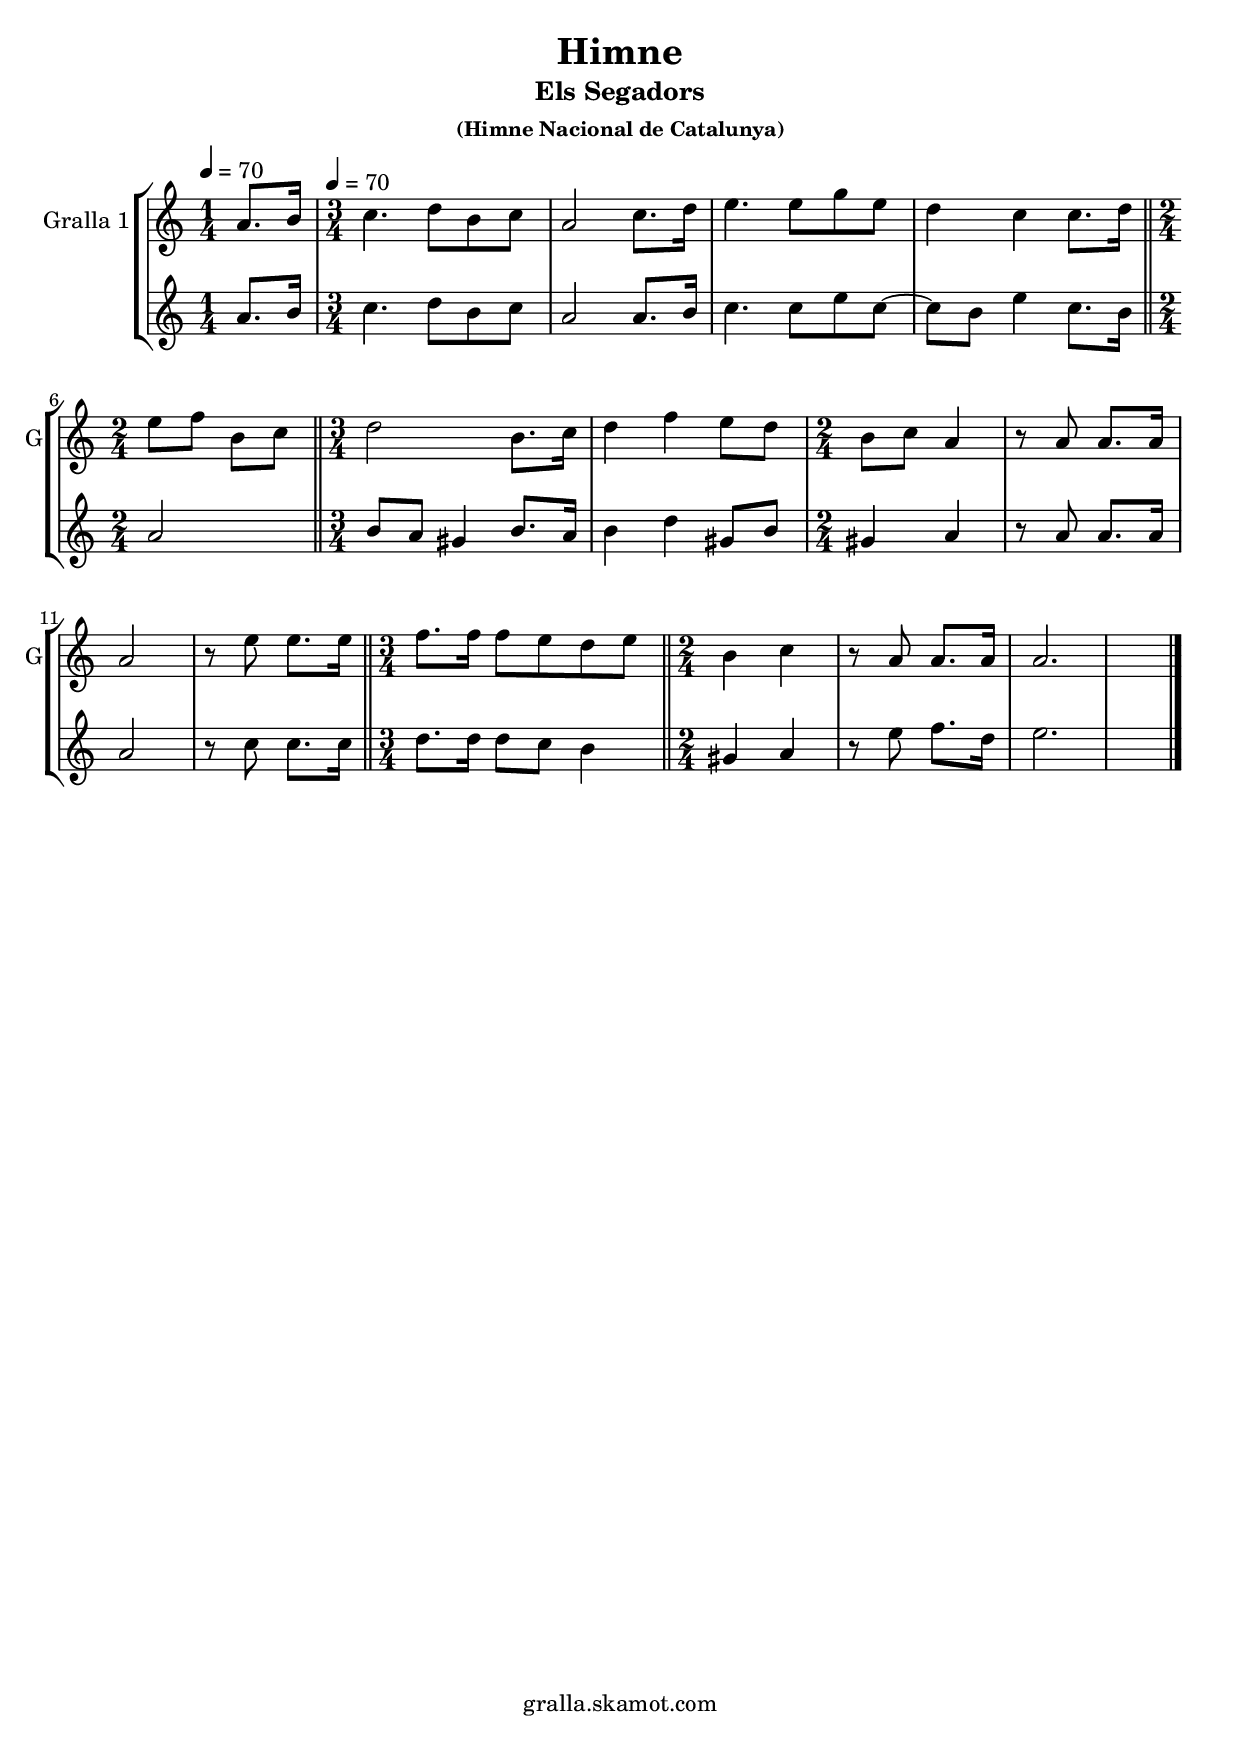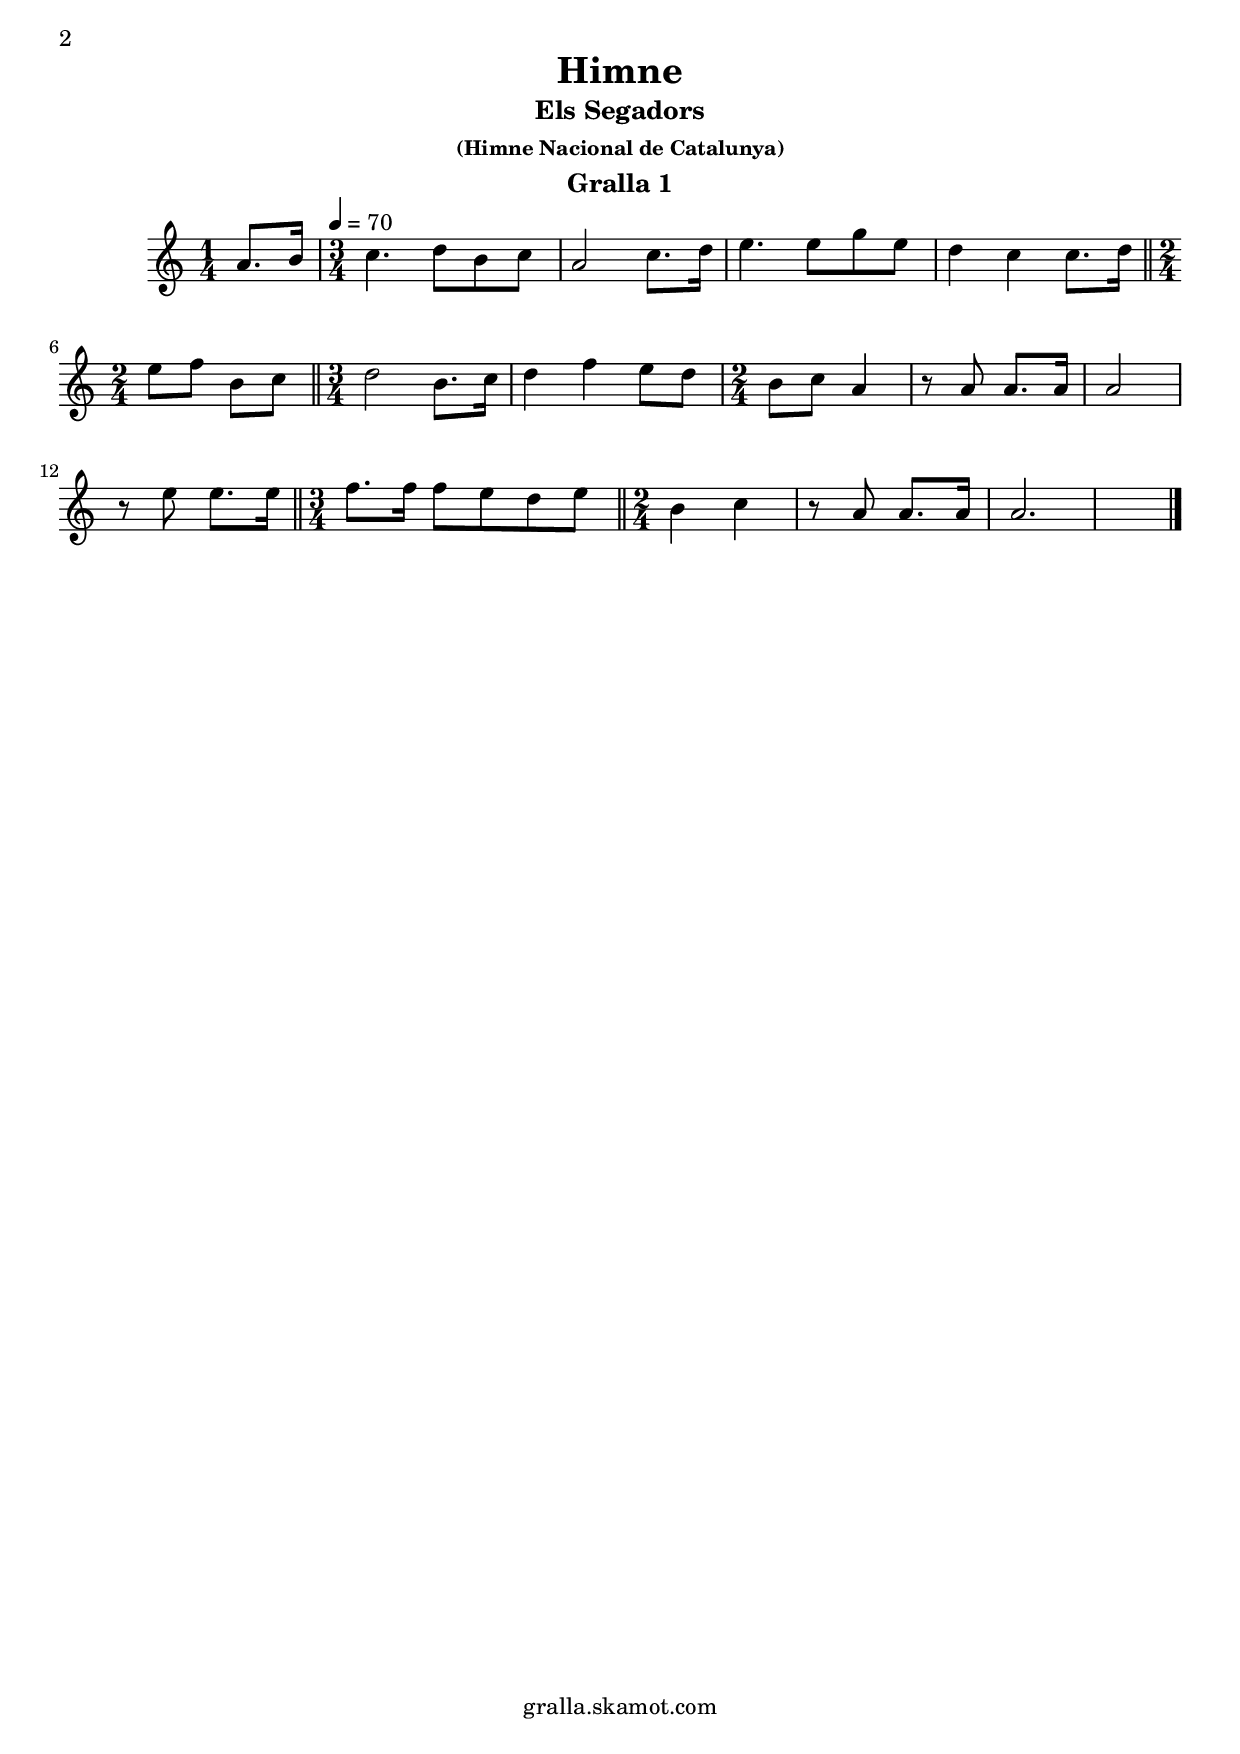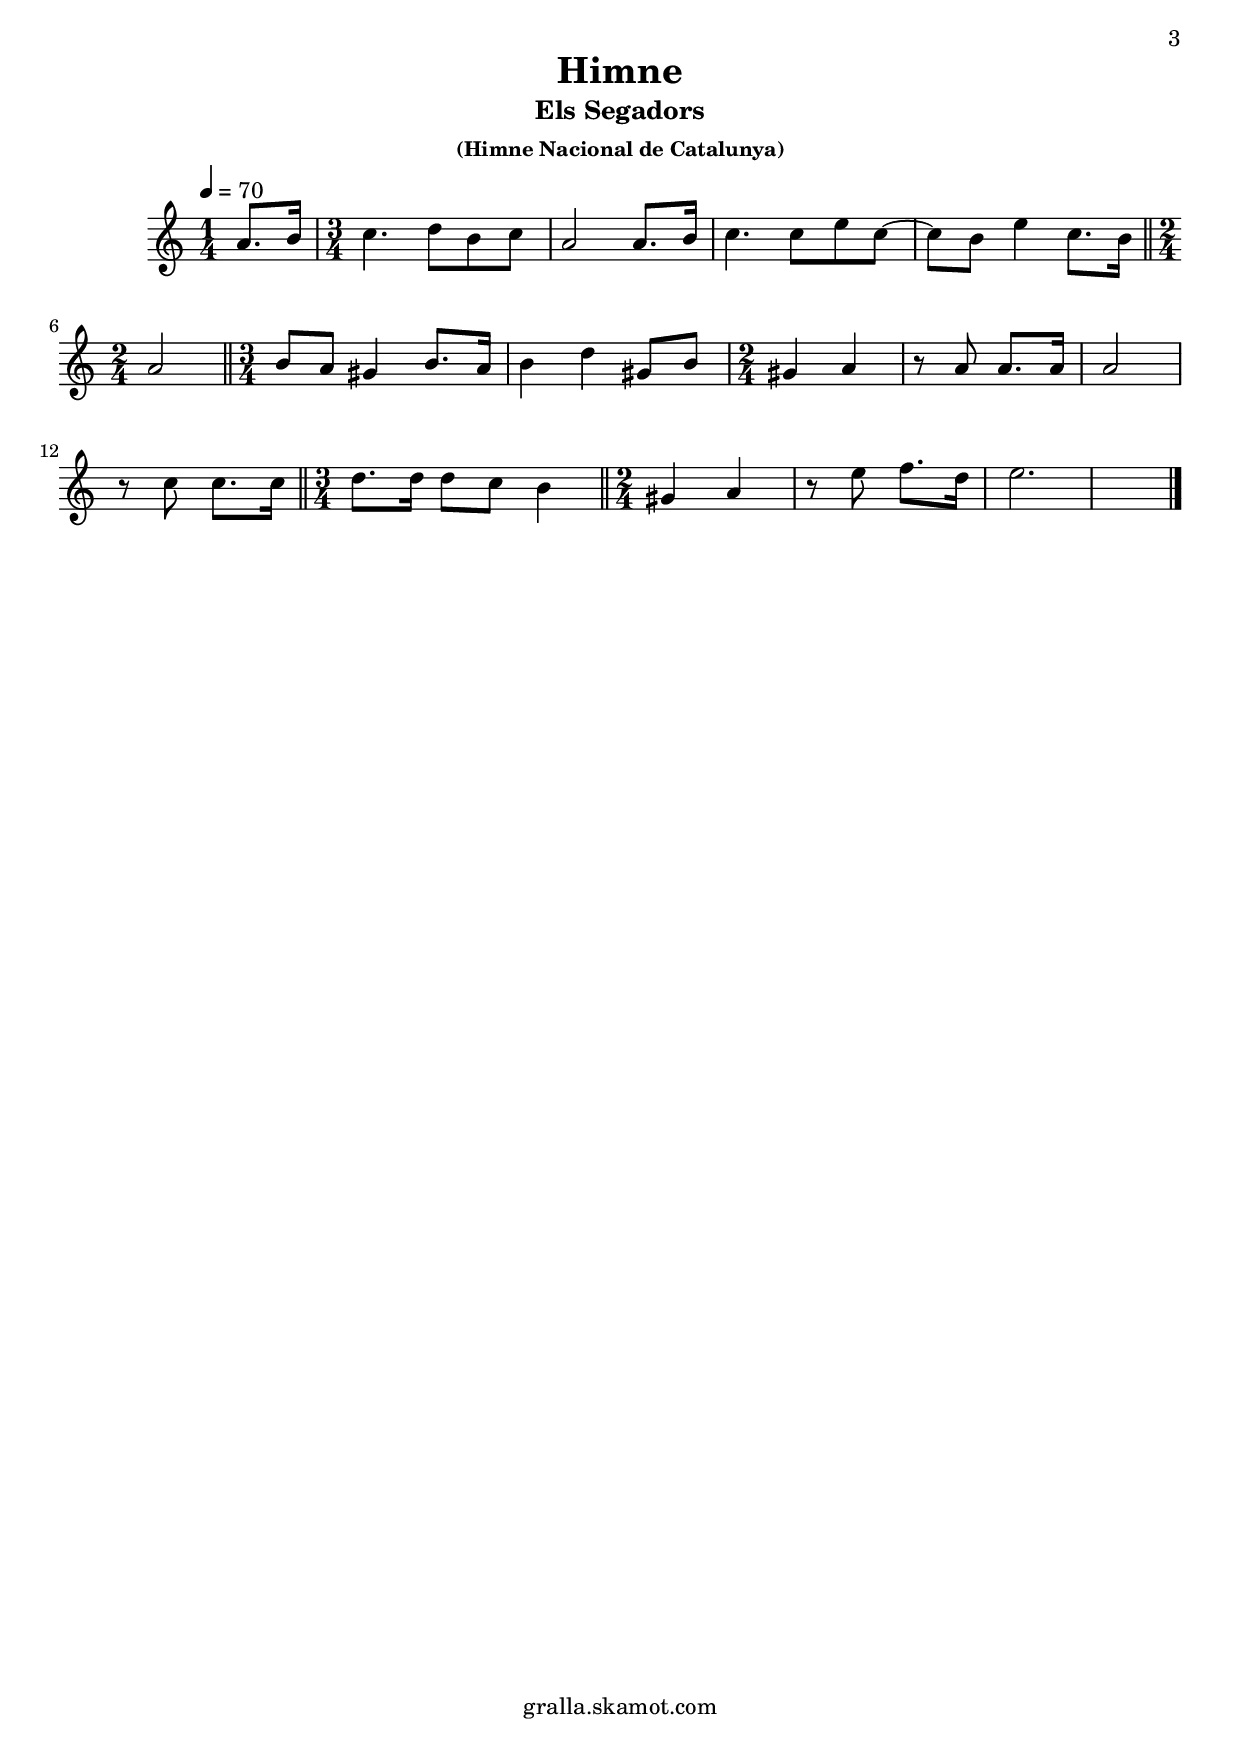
\version "2.16.2"

\header {
  dedication=""
  title="Himne"
  subtitle="Els Segadors"
  subsubtitle="(Himne Nacional de Catalunya)"
  poet=""
  meter=""
  piece=""
  composer=""
  arranger=""
  opus=""
  instrument=""
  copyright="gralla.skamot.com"
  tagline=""
}

liniaroAa =
\relative a'
{
  \clef treble
  \key c \major
  \time 1/4
  a8. b16 \tempo 4 = 70  |
  \time 3/4   c4. d8 b c  |
  a2 c8. d16  |
  e4. e8 g e  |
  %05
  d4 c c8. d16  \bar "||"
  \time 2/4   e8 f b, c  \bar "||"
  \time 3/4   d2 b8. c16  |
  d4 f e8 d  |
  \time 2/4   b8 c a4  |
  %10
  r8 a a8. a16  |
  a2  |
  r8 e' e8. e16  \bar "||"
  \time 3/4   f8. f16 f8 e d e  \bar "||"
  \time 2/4   b4 c  |
  %15
  r8 a a8. a16  |
  a2.  \bar "|." % troigo!
}

liniaroAb =
\relative a'
{
  \tempo 4 = 70
  \clef treble
  \key c \major
  \time 1/4
  a8. b16  |
  \time 3/4   c4. d8 b c  |
  a2 a8. b16  |
  c4. c8 e c ~  |
  %05
  c8 b e4 c8. b16  \bar "||"
  \time 2/4   a2  \bar "||"
  \time 3/4   b8 a gis4 b8. a16  |
  b4 d gis,8 b  |
  \time 2/4   gis4 a  |
  %10
  r8 a a8. a16  |
  a2  |
  r8 c c8. c16  \bar "||"
  \time 3/4   d8. d16 d8 c b4  \bar "||"
  \time 2/4   gis4 a  |
  %15
  r8 e' f8. d16  |
  e2.  \bar "|." % troigo!
}

\bookpart {
  \score {
    \new StaffGroup {
      \override Score.RehearsalMark #'self-alignment-X = #LEFT
      <<
        \new Staff \with {instrumentName = #"Gralla 1" shortInstrumentName = #"G"} \liniaroAa
        \new Staff \with {instrumentName = #"" shortInstrumentName = #" "} \liniaroAb
      >>
    }
    \layout {}
  }
  \score { \unfoldRepeats
    \new StaffGroup {
      \override Score.RehearsalMark #'self-alignment-X = #LEFT
      <<
        \new Staff \with {instrumentName = #"Gralla 1" shortInstrumentName = #"G"} \liniaroAa
        \new Staff \with {instrumentName = #"" shortInstrumentName = #" "} \liniaroAb
      >>
    }
    \midi {
      \set Staff.midiInstrument = "oboe"
      \set DrumStaff.midiInstrument = "drums"
    }
  }
}

\bookpart {
  \header {instrument="Gralla 1"}
  \score {
    \new StaffGroup {
      \override Score.RehearsalMark #'self-alignment-X = #LEFT
      <<
        \new Staff \liniaroAa
      >>
    }
    \layout {}
  }
  \score { \unfoldRepeats
    \new StaffGroup {
      \override Score.RehearsalMark #'self-alignment-X = #LEFT
      <<
        \new Staff \liniaroAa
      >>
    }
    \midi {
      \set Staff.midiInstrument = "oboe"
      \set DrumStaff.midiInstrument = "drums"
    }
  }
}

\bookpart {
  \header {instrument=""}
  \score {
    \new StaffGroup {
      \override Score.RehearsalMark #'self-alignment-X = #LEFT
      <<
        \new Staff \liniaroAb
      >>
    }
    \layout {}
  }
  \score { \unfoldRepeats
    \new StaffGroup {
      \override Score.RehearsalMark #'self-alignment-X = #LEFT
      <<
        \new Staff \liniaroAb
      >>
    }
    \midi {
      \set Staff.midiInstrument = "oboe"
      \set DrumStaff.midiInstrument = "drums"
    }
  }
}

